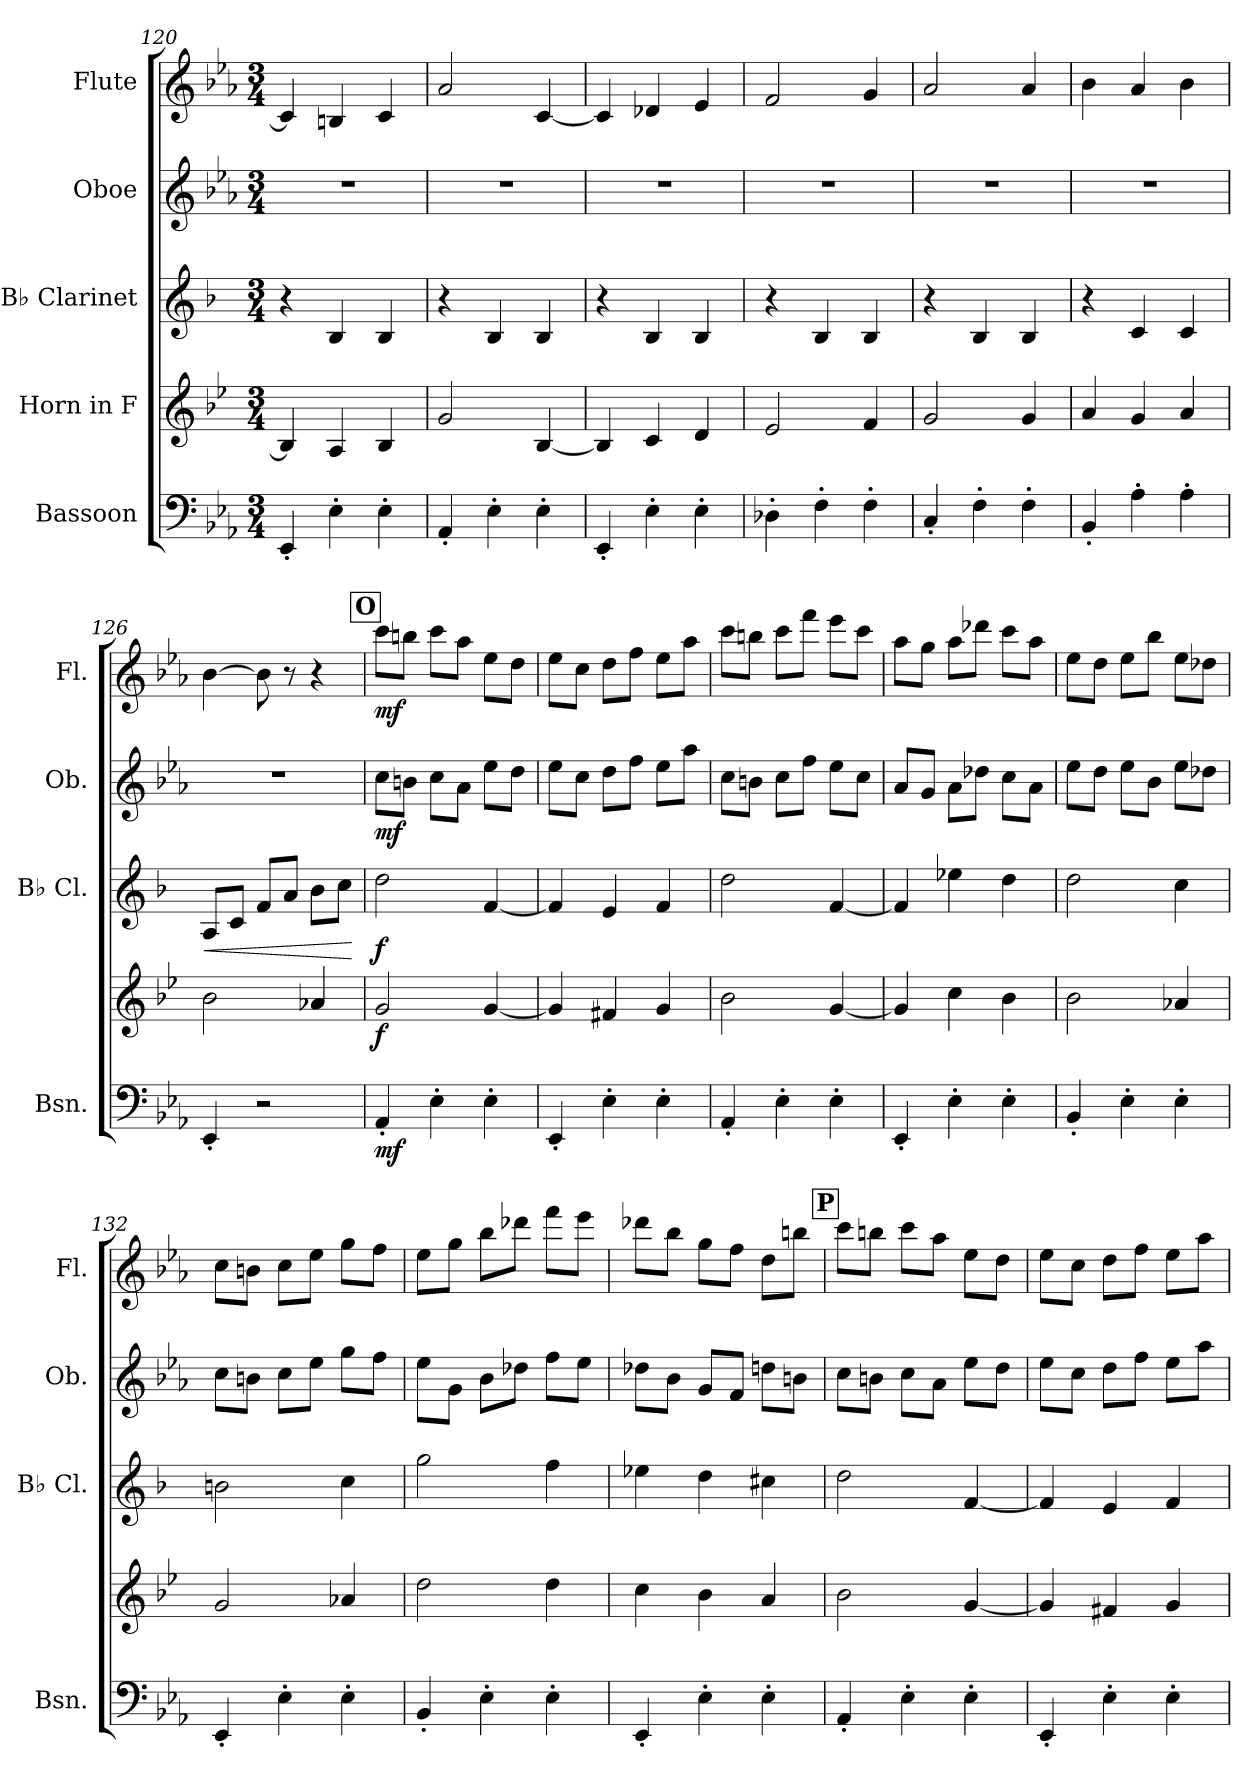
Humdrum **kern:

**kern	**dynam	**kern	**dynam	**kern	**dynam	**kern	**dynam	**kern	**dynam
*part5	*part5	*part4	*part4	*part3	*part3	*part2	*part2	*part1	*part1
*staff5	*staff5	*staff4	*staff4	*staff3	*staff3	*staff2	*staff2	*staff1	*staff1
*I"Bassoon	*	*I"Horn in F	*	*I"B♭ Clarinet	*	*I"Oboe	*	*I"Flute	*
*I'Bsn.	*	*	*	*I'B♭ Cl.	*	*I'Ob.	*	*I'Fl.	*
*clefF4	*	*clefG2	*	*clefG2	*	*clefG2	*	*clefG2	*
*	*	*ITrd4c7	*	*ITrd1c2	*	*	*	*	*
*k[b-e-a-]	*	*k[b-e-a-]	*	*k[b-e-a-]	*	*k[b-e-a-]	*	*k[b-e-a-]	*
*M3/4	*	*M3/4	*	*M3/4	*	*M3/4	*	*M3/4	*
=120	=120	=120	=120	=120	=120	=120	=120	=120	=120
4EE-'/	.	4E-/]	.	4r	.	2.r	.	4c/]	.
4E-'\	.	4D/	.	4A-/	.	.	.	4Bn/	.
4E-'\	.	4E-/	.	4A-/	.	.	.	4c/	.
!!LO:LB:g=z
=121	=121	=121	=121	=121	=121	=121	=121	=121	=121
4AA-'/	.	2c/	.	4r	.	2.r	.	2a-/	.
4E-'\	.	.	.	4A-/	.	.	.	.	.
4E-'\	.	[4E-/	.	4A-/	.	.	.	[4c/	.
=122	=122	=122	=122	=122	=122	=122	=122	=122	=122
4EE-'/	.	4E-/]	.	4r	.	2.r	.	4c/]	.
4E-'\	.	4F/	.	4A-/	.	.	.	4d-X/	.
4E-'\	.	4G/	.	4A-/	.	.	.	4e-/	.
=123	=123	=123	=123	=123	=123	=123	=123	=123	=123
4D-X'\	.	2A-/	.	4r	.	2.r	.	2f/	.
4F'\	.	.	.	4A-/	.	.	.	.	.
4F'\	.	4B-/	.	4A-/	.	.	.	4g/	.
=124	=124	=124	=124	=124	=124	=124	=124	=124	=124
4C'/	.	2c/	.	4r	.	2.r	.	2a-/	.
4F'\	.	.	.	4A-/	.	.	.	.	.
4F'\	.	4c/	.	4A-/	.	.	.	4a-/	.
=125	=125	=125	=125	=125	=125	=125	=125	=125	=125
4BB-'/	.	4d/	.	4r	.	2.r	.	4b-\	.
4A-'\	.	4c/	.	4B-/	.	.	.	4a-/	.
4A-'\	.	4d/	.	4B-/	.	.	.	4b-\	.
=126	=126	=126	=126	=126	=126	=126	=126	=126	=126
!	!	!	!	!	!LO:HP:b	!	!	!	!
4EE-'/	.	2e-\	.	8G/L	<	2.r	.	[4b-\	.
.	.	.	.	8B-/J	.	.	.	.	.
2r	.	.	.	8e-/L	.	.	.	8b-\]	.
.	.	.	.	8g/J	.	.	.	8r	.
.	.	4d-X/	.	8a-\L	.	.	.	4r	.
.	.	.	.	8b-\J	.	.	.	.	.
.	.	.	.	.	[	.	.	.	.
!!LO:REH:place=s1:a:B:fs=14:t=O
=127	=127	=127	=127	=127	=127	=127	=127	=127	=127
!	!LO:DY:b	!	!LO:DY:b	!	!LO:DY:b	!	!LO:DY:b	!	!LO:DY:b
4AA-'/	mf	2c/	f	2cc\	f	8cc\L	mf	8ccc\L	mf
.	.	.	.	.	.	8bn\J	.	8bbn\J	.
4E-'\	.	.	.	.	.	8cc\L	.	8ccc\L	.
.	.	.	.	.	.	8a-\J	.	8aa-\J	.
4E-'\	.	[4c/	.	[4e-/	.	8ee-\L	.	8ee-\L	.
.	.	.	.	.	.	8dd\J	.	8dd\J	.
=128	=128	=128	=128	=128	=128	=128	=128	=128	=128
4EE-'/	.	4c/]	.	4e-/]	.	8ee-\L	.	8ee-\L	.
.	.	.	.	.	.	8cc\J	.	8cc\J	.
4E-'\	.	4Bn/	.	4d/	.	8dd\L	.	8dd\L	.
.	.	.	.	.	.	8ff\J	.	8ff\J	.
4E-'\	.	4c/	.	4e-/	.	8ee-\L	.	8ee-\L	.
.	.	.	.	.	.	8aa-\J	.	8aa-\J	.
!!LO:PB:g=z
=129	=129	=129	=129	=129	=129	=129	=129	=129	=129
4AA-'/	.	2e-\	.	2cc\	.	8cc\L	.	8ccc\L	.
.	.	.	.	.	.	8bn\J	.	8bbn\J	.
4E-'\	.	.	.	.	.	8cc\L	.	8ccc\L	.
.	.	.	.	.	.	8ff\J	.	8fff\J	.
4E-'\	.	[4c/	.	[4e-/	.	8ee-\L	.	8eee-\L	.
.	.	.	.	.	.	8cc\J	.	8ccc\J	.
=130	=130	=130	=130	=130	=130	=130	=130	=130	=130
4EE-'/	.	4c/]	.	4e-/]	.	8a-/L	.	8aa-\L	.
.	.	.	.	.	.	8g/J	.	8gg\J	.
4E-'\	.	4f\	.	4dd-X\	.	8a-\L	.	8aa-\L	.
.	.	.	.	.	.	8dd-X\J	.	8ddd-X\J	.
4E-'\	.	4e-\	.	4cc\	.	8cc\L	.	8ccc\L	.
.	.	.	.	.	.	8a-\J	.	8aa-\J	.
=131	=131	=131	=131	=131	=131	=131	=131	=131	=131
4BB-'/	.	2e-\	.	2cc\	.	8ee-\L	.	8ee-\L	.
.	.	.	.	.	.	8dd\J	.	8dd\J	.
4E-'\	.	.	.	.	.	8ee-\L	.	8ee-\L	.
.	.	.	.	.	.	8b-\J	.	8bb-\J	.
4E-'\	.	4d-X/	.	4b-\	.	8ee-\L	.	8ee-\L	.
.	.	.	.	.	.	8dd-X\J	.	8dd-X\J	.
=132	=132	=132	=132	=132	=132	=132	=132	=132	=132
4EE-'/	.	2c/	.	2an\	.	8cc\L	.	8cc\L	.
.	.	.	.	.	.	8bn\J	.	8bn\J	.
4E-'\	.	.	.	.	.	8cc\L	.	8cc\L	.
.	.	.	.	.	.	8ee-\J	.	8ee-\J	.
4E-'\	.	4d-X/	.	4b-\	.	8gg\L	.	8gg\L	.
.	.	.	.	.	.	8ff\J	.	8ff\J	.
=133	=133	=133	=133	=133	=133	=133	=133	=133	=133
4BB-'/	.	2g\	.	2ff\	.	8ee-\L	.	8ee-\L	.
.	.	.	.	.	.	8g\J	.	8gg\J	.
4E-'\	.	.	.	.	.	8b-\L	.	8bb-\L	.
.	.	.	.	.	.	8dd-X\J	.	8ddd-X\J	.
4E-'\	.	4g\	.	4ee-\	.	8ff\L	.	8fff\L	.
.	.	.	.	.	.	8ee-\J	.	8eee-\J	.
!!LO:LB:g=z
=134	=134	=134	=134	=134	=134	=134	=134	=134	=134
4EE-'/	.	4f\	.	4dd-X\	.	8dd-X\L	.	8ddd-X\L	.
.	.	.	.	.	.	8b-\J	.	8bb-\J	.
4E-'\	.	4e-\	.	4cc\	.	8g/L	.	8gg\L	.
.	.	.	.	.	.	8f/J	.	8ff\J	.
4E-'\	.	4d/	.	4bn\	.	8ddn\L	.	8dd\L	.
.	.	.	.	.	.	8bn\J	.	8bbn\J	.
!!LO:REH:place=s1:a:B:fs=14:t=P
=135	=135	=135	=135	=135	=135	=135	=135	=135	=135
4AA-'/	.	2e-\	.	2cc\	.	8cc\L	.	8ccc\L	.
.	.	.	.	.	.	8bn\J	.	8bbn\J	.
4E-'\	.	.	.	.	.	8cc\L	.	8ccc\L	.
.	.	.	.	.	.	8a-\J	.	8aa-\J	.
4E-'\	.	[4c/	.	[4e-/	.	8ee-\L	.	8ee-\L	.
.	.	.	.	.	.	8dd\J	.	8dd\J	.
=136	=136	=136	=136	=136	=136	=136	=136	=136	=136
4EE-'/	.	4c/]	.	4e-/]	.	8ee-\L	.	8ee-\L	.
.	.	.	.	.	.	8cc\J	.	8cc\J	.
4E-'\	.	4Bn/	.	4d/	.	8dd\L	.	8dd\L	.
.	.	.	.	.	.	8ff\J	.	8ff\J	.
4E-'\	.	4c/	.	4e-/	.	8ee-\L	.	8ee-\L	.
.	.	.	.	.	.	8aa-\J	.	8aa-\J	.
=	=	=	=	=	=	=	=	=	=
*-	*-	*-	*-	*-	*-	*-	*-	*-	*-
